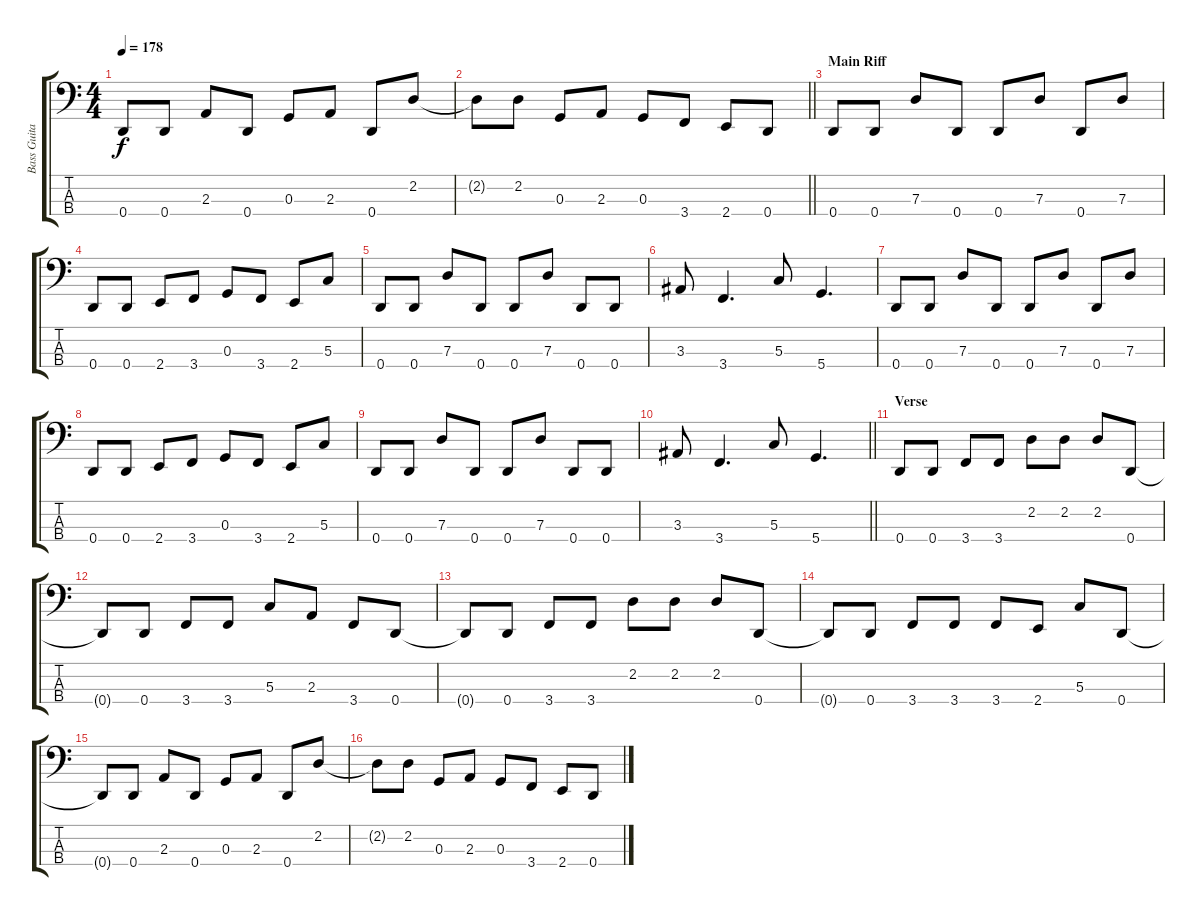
\track ("Bass Guitar" "Bass Guita") {instrument electricbassfinger}
\staff {score tabs}
\tuning (F2 C2 G1 D1) {hide}
\ts (4 4)
\tempo 178
\clef f4
\ks c
0.4{t}.8{dy f} 0.4.8 2.3.8 0.4.8 0.3.8 2.3.8 0.4.8 2.2.8 |
\barLineRight lightlight
2.2{t}.8 2.2.8 0.3.8 2.3.8 0.3.8 3.4.8 2.4.8 0.4.8 |
\section ("" "Main Riff")
0.4.8 0.4.8 7.3.8 0.4.8 0.4.8 7.3.8 0.4.8 7.3.8 |
0.4.8 0.4.8 2.4.8 3.4.8 0.3.8 3.4.8 2.4.8 5.3.8 |
0.4.8 0.4.8 7.3.8 0.4.8 0.4.8 7.3.8 0.4.8 0.4.8 |
3.3.8 3.4.4{d} 5.3.8 5.4.4{d} |
0.4.8 0.4.8 7.3.8 0.4.8 0.4.8 7.3.8 0.4.8 7.3.8 |
0.4.8 0.4.8 2.4.8 3.4.8 0.3.8 3.4.8 2.4.8 5.3.8 |
0.4.8 0.4.8 7.3.8 0.4.8 0.4.8 7.3.8 0.4.8 0.4.8 |
\barLineRight lightlight
3.3.8 3.4.4{d} 5.3.8 5.4.4{d} |
\section ("" "Verse")
0.4.8 0.4.8 3.4.8 3.4.8 2.2.8 2.2.8 2.2.8 0.4.8 |
0.4{t}.8 0.4.8 3.4.8 3.4.8 5.3.8 2.3.8 3.4.8 0.4.8 |
0.4{t}.8 0.4.8 3.4.8 3.4.8 2.2.8 2.2.8 2.2.8 0.4.8 |
0.4{t}.8 0.4.8 3.4.8 3.4.8 3.4.8 2.4.8 5.3.8 0.4.8 |
0.4{t}.8 0.4.8 2.3.8 0.4.8 0.3.8 2.3.8 0.4.8 2.2.8 |
2.2{t}.8 2.2.8 0.3.8 2.3.8 0.3.8 3.4.8 2.4.8 0.4.8
